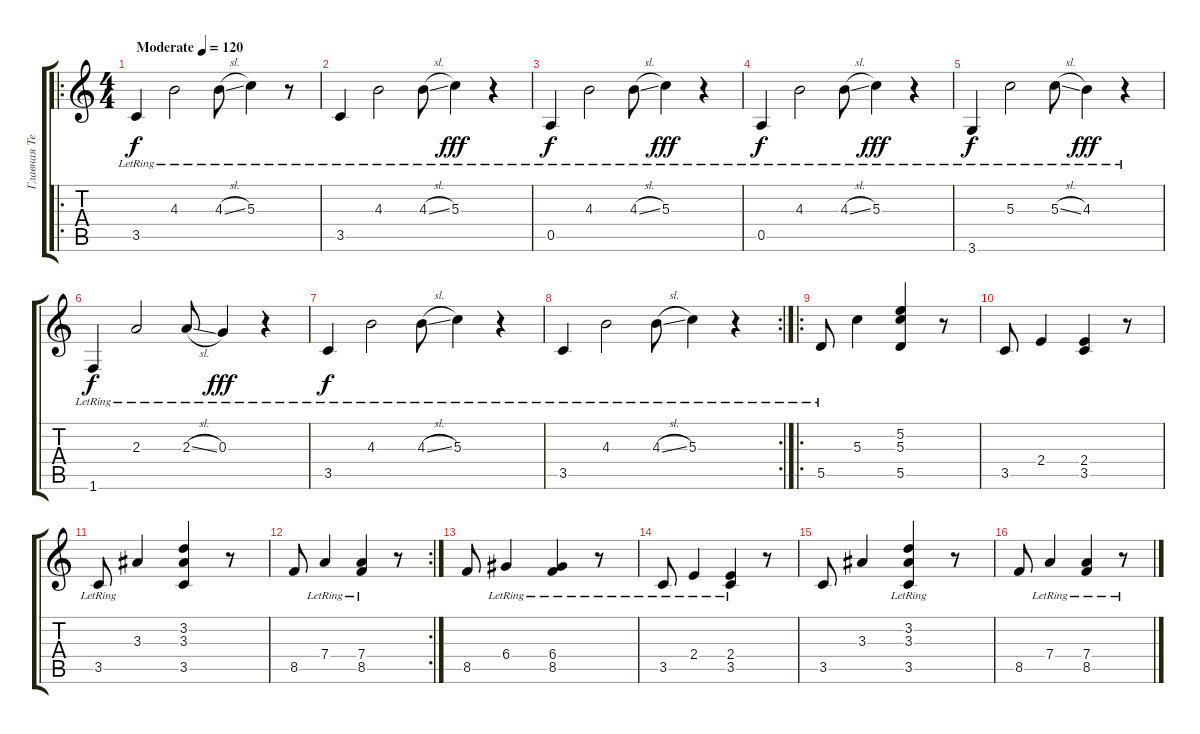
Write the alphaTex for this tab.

\track ("Главная Тема" "Главная Те") {instrument acousticguitarsteel}
\staff {score tabs}
\tuning (E4 B3 G3 D3 A2 E2) {hide}
\ro
\ts (4 4)
\tempo (120 "Moderate")
\clef g2
\ks c
3.5{lr}.4{dy f instrument acousticguitarsteel} 4.3{lr}.2 4.3{sl lr}.8 5.3{lr}.4 r.8 |
3.5{lr}.4 4.3{lr}.2 4.3{sl lr}.8 5.3{lr}.4{dy fff} r.4 |
0.5{lr}.4{dy f} 4.3{lr}.2 4.3{sl lr}.8 5.3{lr}.4{dy fff} r.4 |
0.5{lr}.4{dy f} 4.3{lr}.2 4.3{sl lr}.8 5.3{lr}.4{dy fff} r.4 |
3.6{lr}.4{dy f} 5.3{lr}.2 5.3{sl lr}.8 4.3{lr}.4{dy fff} r.4 |
1.6{lr}.4{dy f} 2.3{lr}.2 2.3{sl lr}.8 0.3{lr}.4{dy fff} r.4 |
3.5{lr}.4{dy f} 4.3{lr}.2 4.3{sl lr}.8 5.3{lr}.4 r.4 |
\rc 2
3.5{lr}.4 4.3{lr}.2 4.3{sl lr}.8 5.3{lr}.4 r.4 |
\ro
5.5{lr}.8 5.3.4 (5.2 5.3 5.5).4 r.8 |
3.5.8 2.4.4 (2.4 3.5).4 r.8 |
3.5{lr}.8 3.3.4 (3.2 3.3 3.5).4 r.8 |
\rc 2
8.5.8 7.4{lr}.4 (7.4{lr} 8.5).4 r.8 |
8.5.8 6.4{lr}.4 (6.4{lr} 8.5{lr}).4 r.8 |
3.5{lr}.8 2.4{lr}.4 (2.4{lr} 3.5).4 r.8 |
3.5.8 3.3.4 (3.2 3.3 3.5{lr}).4 r.8 |
8.5.8 7.4{lr}.4 (7.4{lr} 8.5{lr}).4 r.8
